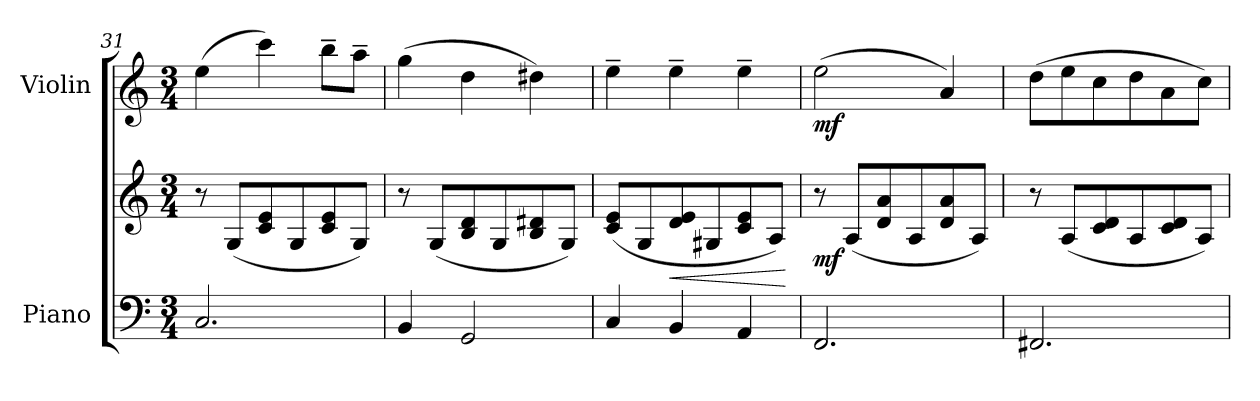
**kern	**kern	**dynam	**kern	**dynam
*part2	*part2	*part2	*part1	*part1
*staff3	*staff2	*staff2/3	*staff1	*staff1
*I"Piano	*	*	*I"Violin	*
*I'Pno	*	*	*I'Vln	*
*clefF4	*clefG2	*	*clefG2	*
*k[]	*k[]	*	*k[]	*
*M3/4	*M3/4	*	*M3/4	*
=31	=31	=31	=31	=31
2.C/	8r	.	(>4ee\	.
.	(<8G/L	.	.	.
.	8c/ 8e/	.	4ccc\)	.
.	8G/	.	.	.
.	8c/ 8e/	.	8bb~\L	.
.	8G/J)	.	8aa~\J	.
!!LO:LB:g=z
=32	=32	=32	=32	=32
4BB/	8r	.	(>4gg\	.
.	(<8G/L	.	.	.
2GG/	8B/ 8d/	.	4dd\	.
.	8G/	.	.	.
.	8B/ 8d#X/	.	4dd#X\)	.
.	8G/J)	.	.	.
=33	=33	=33	=33	=33
4C/	(<8c/ 8e/L	.	4ee~\	.
.	8G/	.	.	.
!	!	!LO:HP:b	!	!
4BB/	8d/ 8e/	<	4ee~\	.
.	8G#X/	.	.	.
4AA/	8c/ 8e/	.	4ee~\	.
.	8A/J)	.	.	.
.	.	[	.	.
=34	=34	=34	=34	=34
!	!	!LO:DY:b	!	!LO:DY:b
2.FF/	8r	mf	(>2ee\	mf
.	(<8A/L	.	.	.
.	8d/ 8a/	.	.	.
.	8A/	.	.	.
.	8d/ 8a/	.	4a/)	.
.	8A/J)	.	.	.
=35	=35	=35	=35	=35
2.FF#X/	8r	.	(>8dd\L	.
.	(<8A/L	.	8ee\	.
.	8c/ 8d/	.	8cc\	.
.	8A/	.	8dd\	.
.	8c/ 8d/	.	8a\	.
.	8A/J)	.	8cc\J)	.
=	=	=	=	=
*-	*-	*-	*-	*-
